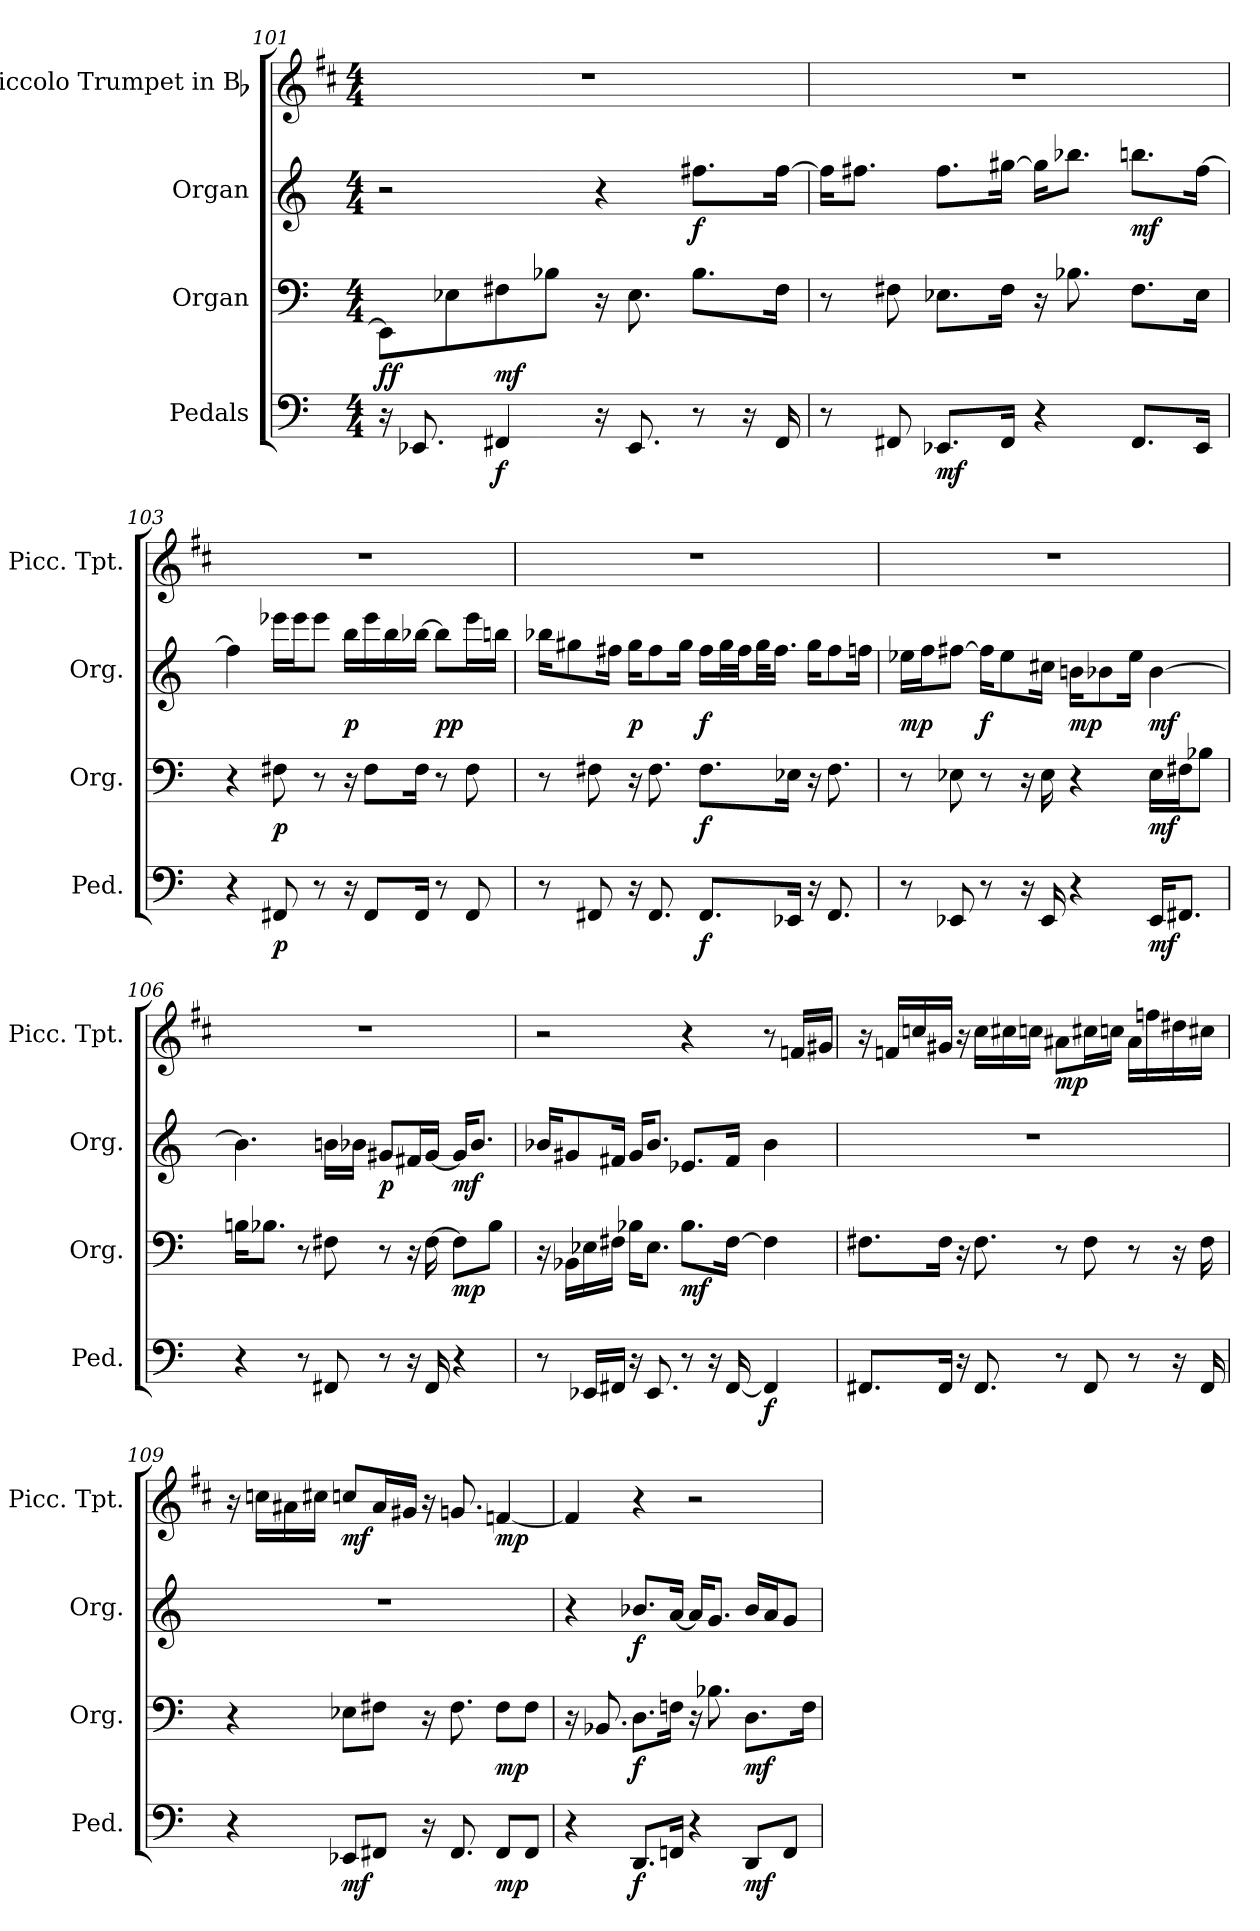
**kern	**dynam	**kern	**dynam	**kern	**dynam	**kern	**dynam
*part4	*part4	*part3	*part3	*part2	*part2	*part1	*part1
*staff4	*staff4	*staff3	*staff3	*staff2	*staff2	*staff1	*staff1
*I"Pedals	*	*I"Organ	*	*I"Organ	*	*I"Piccolo Trumpet in Bb	*
*I'Ped.	*	*I'Org.	*	*I'Org.	*	*I'Picc. Tpt.	*
!!LO:LB:g=z
*clefF4	*	*clefF4	*	*clefG2	*	*clefG2	*
*	*	*	*	*	*	*ITrd-6c-10	*
*k[]	*	*k[]	*	*k[]	*	*k[]	*
*C:	*	*C:	*	*C:	*	*C:	*
*M4/4	*	*M4/4	*	*M4/4	*	*M4/4	*
=101	=101	=101	=101	=101	=101	=101	=101
16r	.	8EE-i\L]	ff	2r	.	1r	.
8.EE-Xi/	.	.	.	.	.	.	.
.	.	8E-Xi\	.	.	.	.	.
4FF#Xi/	f	8F#Xi\	mf	.	.	.	.
.	.	8B-Xi\J	.	.	.	.	.
16r	.	16r	.	4r	.	.	.
8.EE-i/	.	8.E-i\	.	.	.	.	.
8r	.	8.B-i\L	.	8.ff#Xi\L	f	.	.
16r	.	.	.	.	.	.	.
16FF#i/	.	16F#i\Jk	.	[16ff#i\Jk	.	.	.
=102	=102	=102	=102	=102	=102	=102	=102
8r	.	8r	.	16ff#i\KL]	.	1r	.
.	.	.	.	8.ff#Xi\J	.	.	.
8FF#Xi/	.	8F#Xi\	.	.	.	.	.
8.EE-Xi/L	mf	8.E-Xi\L	.	8.ff#i\L	.	.	.
16FF#i/Jk	.	16F#i\Jk	.	[16gg#Xi\Jk	.	.	.
4r	.	16r	.	16gg#i\KL]	.	.	.
.	.	8.B-Xi\	.	8.bb-Xi\J	.	.	.
8.FF#i/L	.	8.F#i\L	.	8.bbni\L	mf	.	.
16EE-i/Jk	.	16E-i\Jk	.	[16ff#i\Jk	.	.	.
=103	=103	=103	=103	=103	=103	=103	=103
4r	.	4r	.	4ff#i\]	.	1r	.
8FF#Xi/	p	8F#Xi\	p	16eee-Xi\LL	.	.	.
.	.	.	.	16eee-i\J	.	.	.
8r	.	8r	.	8eee-i\J	.	.	.
16r	.	16r	.	16bbi\LL	p	.	.
8FF#i/L	.	8F#i\L	.	16eee-i\	.	.	.
.	.	.	.	16bbi\	.	.	.
16FF#i/Jk	.	16F#i\Jk	.	[16bb-Xi\JJ	.	.	.
8r	.	8r	.	8bb-i\L]	pp	.	.
8FF#i/	.	8F#i\	.	16eee-i\L	.	.	.
.	.	.	.	16bbni\JJ	.	.	.
!!LO:LB:g=z
=104	=104	=104	=104	=104	=104	=104	=104
8r	.	8r	.	16bb-Xi\KL	.	1r	.
.	.	.	.	8gg#Xi\	.	.	.
8FF#Xi/	.	8F#Xi\	.	.	.	.	.
.	.	.	.	16ff#Xi\Jk	.	.	.
16r	.	16r	.	16gg#i\KL	p	.	.
8.FF#i/	.	8.F#i\	.	8ff#i\	.	.	.
.	.	.	.	16gg#i\Jk	.	.	.
8.FF#i/L	f	8.F#i\L	f	16ff#i\LL	f	.	.
.	.	.	.	32gg#i\L	.	.	.
.	.	.	.	32ff#i\JJ	.	.	.
.	.	.	.	32gg#i\KL	.	.	.
.	.	.	.	16.ff#i\JJ	.	.	.
16EE-Xi/Jk	.	16E-Xi\Jk	.	.	.	.	.
16r	.	16r	.	16gg#i\KL	.	.	.
8.FF#i/	.	8.F#i\	.	8ff#i\	.	.	.
.	.	.	.	16ffni\Jk	.	.	.
=105	=105	=105	=105	=105	=105	=105	=105
8r	.	8r	.	16ee-Xi\LL	mp	1r	.
.	.	.	.	16ffi\J	.	.	.
8EE-Xi/	.	8E-Xi\	.	[8ff#Xi\J	.	.	.
8r	.	8r	.	16ff#i\KL]	f	.	.
.	.	.	.	8ee-i\	.	.	.
16r	.	16r	.	.	.	.	.
16EE-i/	.	16E-i\	.	16cc#Xi\Jk	.	.	.
4r	.	4r	.	16bni\KL	mp	.	.
.	.	.	.	8b-Xi\	.	.	.
.	.	.	.	16ee-i\Jk	.	.	.
16EE-i/KL	mf	16E-i\LL	mf	[4b-i\	mf	.	.
8.FF#Xi/J	.	16F#Xi\J	.	.	.	.	.
.	.	8B-Xi\J	.	.	.	.	.
!!LO:PB:g=z
=106	=106	=106	=106	=106	=106	=106	=106
4r	.	16Bni\KL	.	4.b-i\]	.	1r	.
.	.	8.B-Xi\J	.	.	.	.	.
8r	.	8r	.	.	.	.	.
8FF#Xi/	.	8F#Xi\	.	16bni\LL	.	.	.
.	.	.	.	16b-Xi\JJ	.	.	.
8r	.	8r	.	8g#Xi/L	p	.	.
16r	.	16r	.	16f#Xi/L	.	.	.
16FF#i/	.	[16F#i\	.	[16g#i/JJ	.	.	.
4r	.	8F#i\L]	mp	16g#i/KL]	mf	.	.
.	.	.	.	8.b-i/J	.	.	.
.	.	8B-i\J	.	.	.	.	.
=107	=107	=107	=107	=107	=107	=107	=107
8r	.	16r	.	16b-Xi/KL	.	2r	.
.	.	16BB-Xi\LL	.	8g#Xi/	.	.	.
16EE-Xi/LL	.	16E-Xi\	.	.	.	.	.
16FF#Xi/JJ	.	16F#Xi\JJ	.	16f#Xi/Jk	.	.	.
16r	.	16B-Xi\KL	.	16g#i/KL	.	.	.
8.EE-i/	.	8.E-i\J	.	8.b-i/J	.	.	.
8r	.	8.B-i\L	mf	8.e-Xi/L	.	4r	.
16r	.	.	.	.	.	.	.
[16FF#i/	.	[16F#i\Jk	.	16f#i/Jk	.	.	.
4FF#i/]	f	4F#i\]	.	4b-i\	.	8r	.
.	.	.	.	.	.	16ee-Xi/LL	.
.	.	.	.	.	.	16ff#Xi/JJ	.
!!LO:LB:g=z
=108	=108	=108	=108	=108	=108	=108	=108
8.FF#Xi/L	.	8.F#Xi\L	.	1r	.	16r	.
.	.	.	.	.	.	16ee-Xi/LL	.
.	.	.	.	.	.	16bb-Xi/	.
16FF#i/Jk	.	16F#i\Jk	.	.	.	16ff#Xi/JJ	.
16r	.	16r	.	.	.	16r	.
8.FF#i/	.	8.F#i\	.	.	.	16bb-i\LL	.
.	.	.	.	.	.	16bbni\	.
.	.	.	.	.	.	16bb-Xi\JJ	.
8r	.	8r	.	.	.	8gg#Xi\L	mp
8FF#i/	.	8F#i\	.	.	.	16bbni\L	.
.	.	.	.	.	.	16bb-Xi\JJ	.
8r	.	8r	.	.	.	16gg#i\LL	.
.	.	.	.	.	.	16eee-Xi\	.
16r	.	16r	.	.	.	16ccc#Xi\	.
16FF#i/	.	16F#i\	.	.	.	16bbni\JJ	.
=109	=109	=109	=109	=109	=109	=109	=109
4r	.	4r	.	1r	.	16r	.
.	.	.	.	.	.	16bb-Xi\LL	.
.	.	.	.	.	.	16gg#Xi\	.
.	.	.	.	.	.	16bbni\JJ	.
8EE-Xi/L	mf	8E-Xi\L	.	.	.	8bb-Xi/L	mf
8FF#Xi/J	.	8F#Xi\J	.	.	.	16gg#i/L	.
.	.	.	.	.	.	16ff#Xi/JJ	.
16r	.	16r	.	.	.	16r	.
8.FF#i/	.	8.F#i\	.	.	.	8.ffni/	.
8FF#i/L	mp	8F#i\L	mp	.	.	[4ee-Xi/	mp
8FF#i/J	.	8F#i\J	.	.	.	.	.
!!LO:LB:g=z
=110	=110	=110	=110	=110	=110	=110	=110
4r	.	16r	.	4r	.	4ee-i/]	.
.	.	8.BB-Xi/	.	.	.	.	.
8.DDi/L	f	8.Di\L	f	8.b-Xi/L	f	4r	.
16FFni/Jk	.	16Fni\Jk	.	[16ai/Jk	.	.	.
4r	.	16r	.	16ai/KL]	.	2r	.
.	.	8.B-Xi\	.	8.gi/J	.	.	.
8DDi/L	mf	8.Di\L	mf	16b-i/LL	.	.	.
.	.	.	.	16ai/J	.	.	.
8FFi/J	.	.	.	8gi/J	.	.	.
.	.	16Fi\Jk	.	.	.	.	.
=	=	=	=	=	=	=	=
*-	*-	*-	*-	*-	*-	*-	*-
